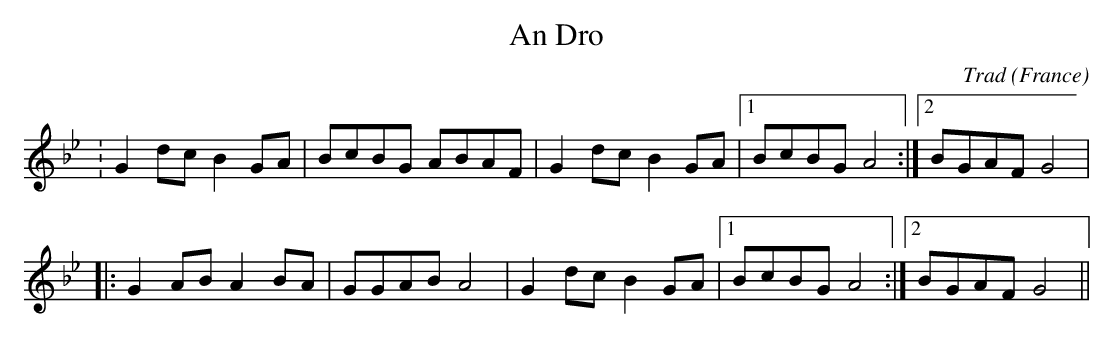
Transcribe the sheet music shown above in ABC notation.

X:1
T:An Dro
C:Trad
O:France
K:G minor
:G2 dc B2 GA |BcBG ABAF | G2 dc B2 GA |1 BcBG A4 :|2 BGAF G4|
|:G2 AB A2 BA | GGAB A4  | G2 dc B2 GA |1 BcBG A4 :|2 BGAF G4||
